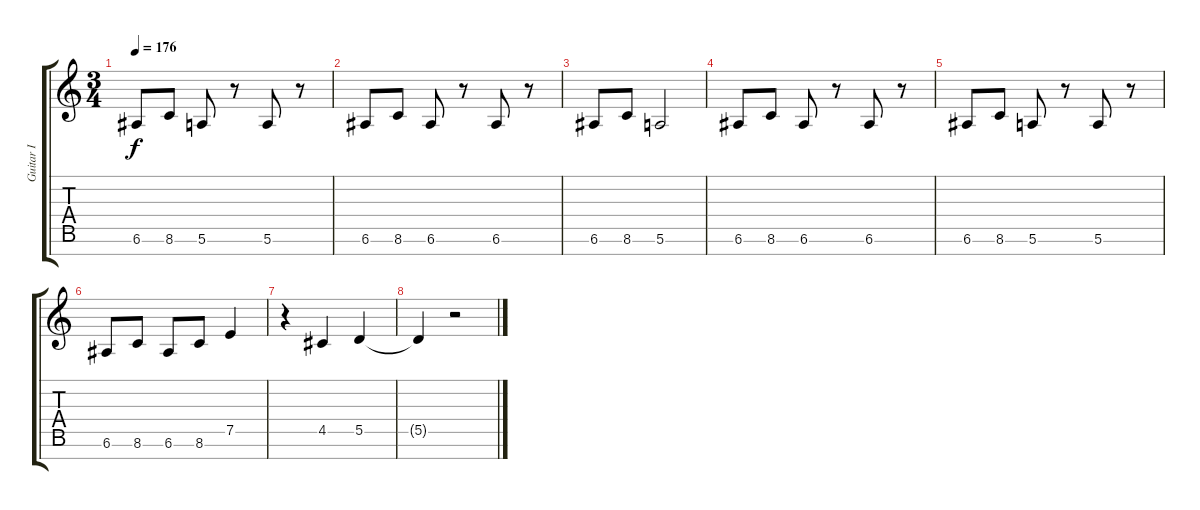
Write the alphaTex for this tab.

\track ("Guitar I" "Guitar I") {instrument distortionguitar}
\staff {score tabs}
\tuning (E4 B3 G3 D3 A2 E2 B1) {hide}
\ts (3 4)
\tempo 176
\clef g2
\ks c
6.6.8{dy f} 8.6.8 5.6.8 r.8 5.6.8 r.8 |
6.6.8 8.6.8 6.6.8 r.8 6.6.8 r.8 |
6.6.8 8.6.8 5.6.2 |
6.6.8 8.6.8 6.6.8 r.8 6.6.8 r.8 |
6.6.8 8.6.8 5.6.8 r.8 5.6.8 r.8 |
6.6.8 8.6.8 6.6.8 8.6.8 7.5.4 |
r.4 4.5.4 5.5.4 |
5.5{t}.4 r.2
